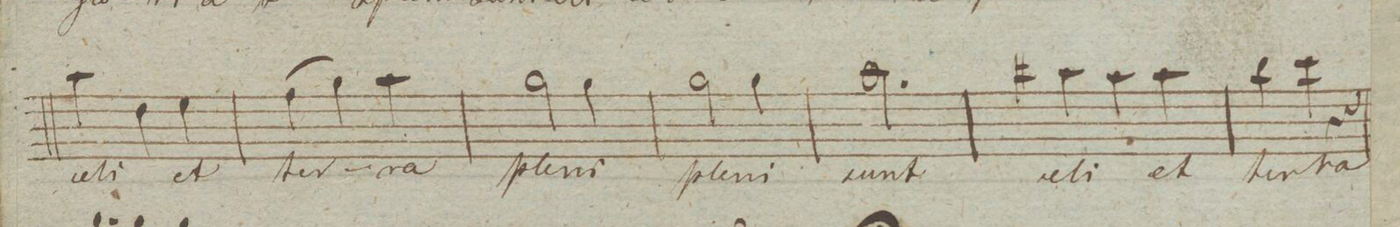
**kern	**text	**dynam
*I"Soprano.	*	*
*clefC1	*	*
*k[]	*	*
*met(c)	*	*
*M3/4	*	*
4ff\	ce-	.
4b\	-li	.
4cc\	et	.
=63	=63	=63
(4dd\	ter-	.
4ee\)	.	.
4ff\	-ra	.
=64	=64	=64
2ee\	ple-	.
4ee\	-ni	.
=65	=65	=65
2ee\	ple-	.
4ee\	-ni	.
=66	=66	=66
2.ff\	sunt	.
=67	=67	=67
4ff#X\	ce-	.
4ff#\	-li	.
4ff#\	et	.
=68	=68	=68
4gg\	ter-	.
4aa\	-ra	.
4r	.	.
=69	=69	=69
2.ryy	.	.
=70	=70	=70
*-	*-	*-
